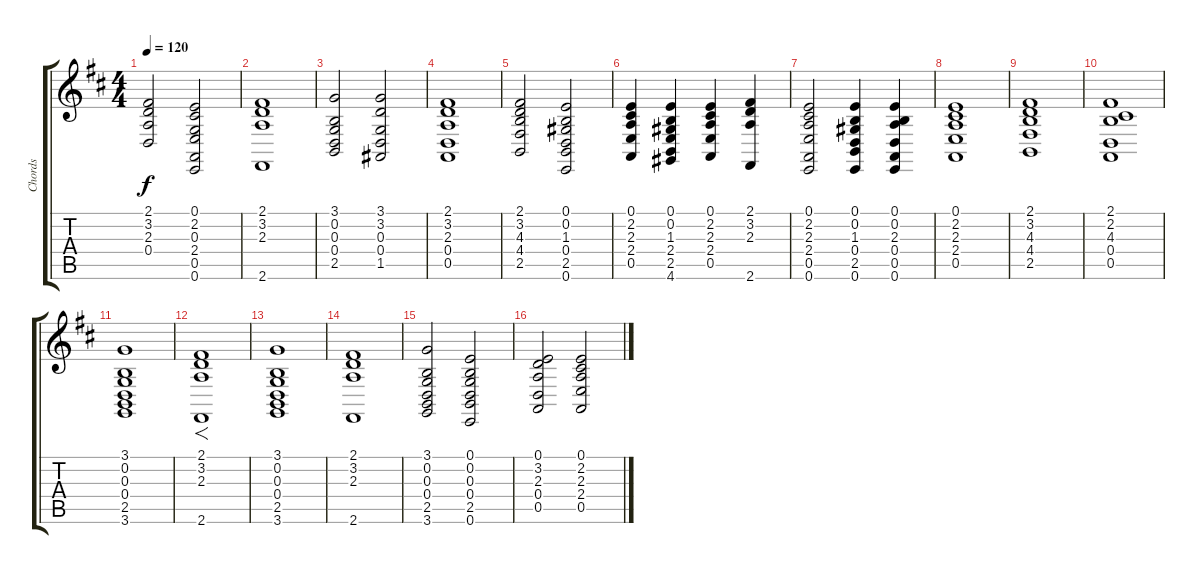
\track ("Chords" "Chords") {instrument stringensemble1}
\staff {score tabs}
\tuning (E4 B3 G3 D3 A2 E2) {hide}
\ts (4 4)
\tempo 120
\clef g2
\ks d
(2.1 3.2 2.3 0.4).2{dy f} (0.1 2.2 0.3 2.4 0.5 0.6).2 |
(2.1 3.2 2.3 2.6).1 |
(3.1 0.2 0.3 0.4 2.5).2 (3.1 3.2 0.3 0.4 1.5).2 |
(2.1 3.2 2.3 0.4 0.5).1 |
(2.1 3.2 4.3 4.4 2.5).2 (0.1 0.2 1.3 0.4 2.5 0.6).2 |
(0.1 2.2 2.3 2.4 0.5).4 (0.1 0.2 1.3 2.4 2.5 4.6).4 (0.1 2.2 2.3 2.4 0.5).4 (2.1 3.2 2.3 2.6).4 |
(0.1 2.2 2.3 2.4 0.5 0.6).2 (0.1 0.2 1.3 0.4 2.5 0.6).4 (0.1 0.2 2.3 0.4 0.5 0.6).4 |
(0.1 2.2 2.3 2.4 0.5).1 |
(2.1 3.2 4.3 4.4 2.5).1 |
(2.1 2.2 4.3 0.4 0.5).1 |
(3.1 0.2 0.3 0.4 2.5 3.6).1 |
(2.1 3.2 2.3 2.6).1{f} |
(3.1 0.2 0.3 0.4 2.5 3.6).1 |
(2.1 3.2 2.3 2.6).1 |
(3.1 0.2 0.3 0.4 2.5 3.6).2 (0.1 0.2 0.3 0.4 2.5 0.6).2 |
(0.1 3.2 2.3 0.4 0.5).2 (0.1 2.2 2.3 2.4 0.5).2
